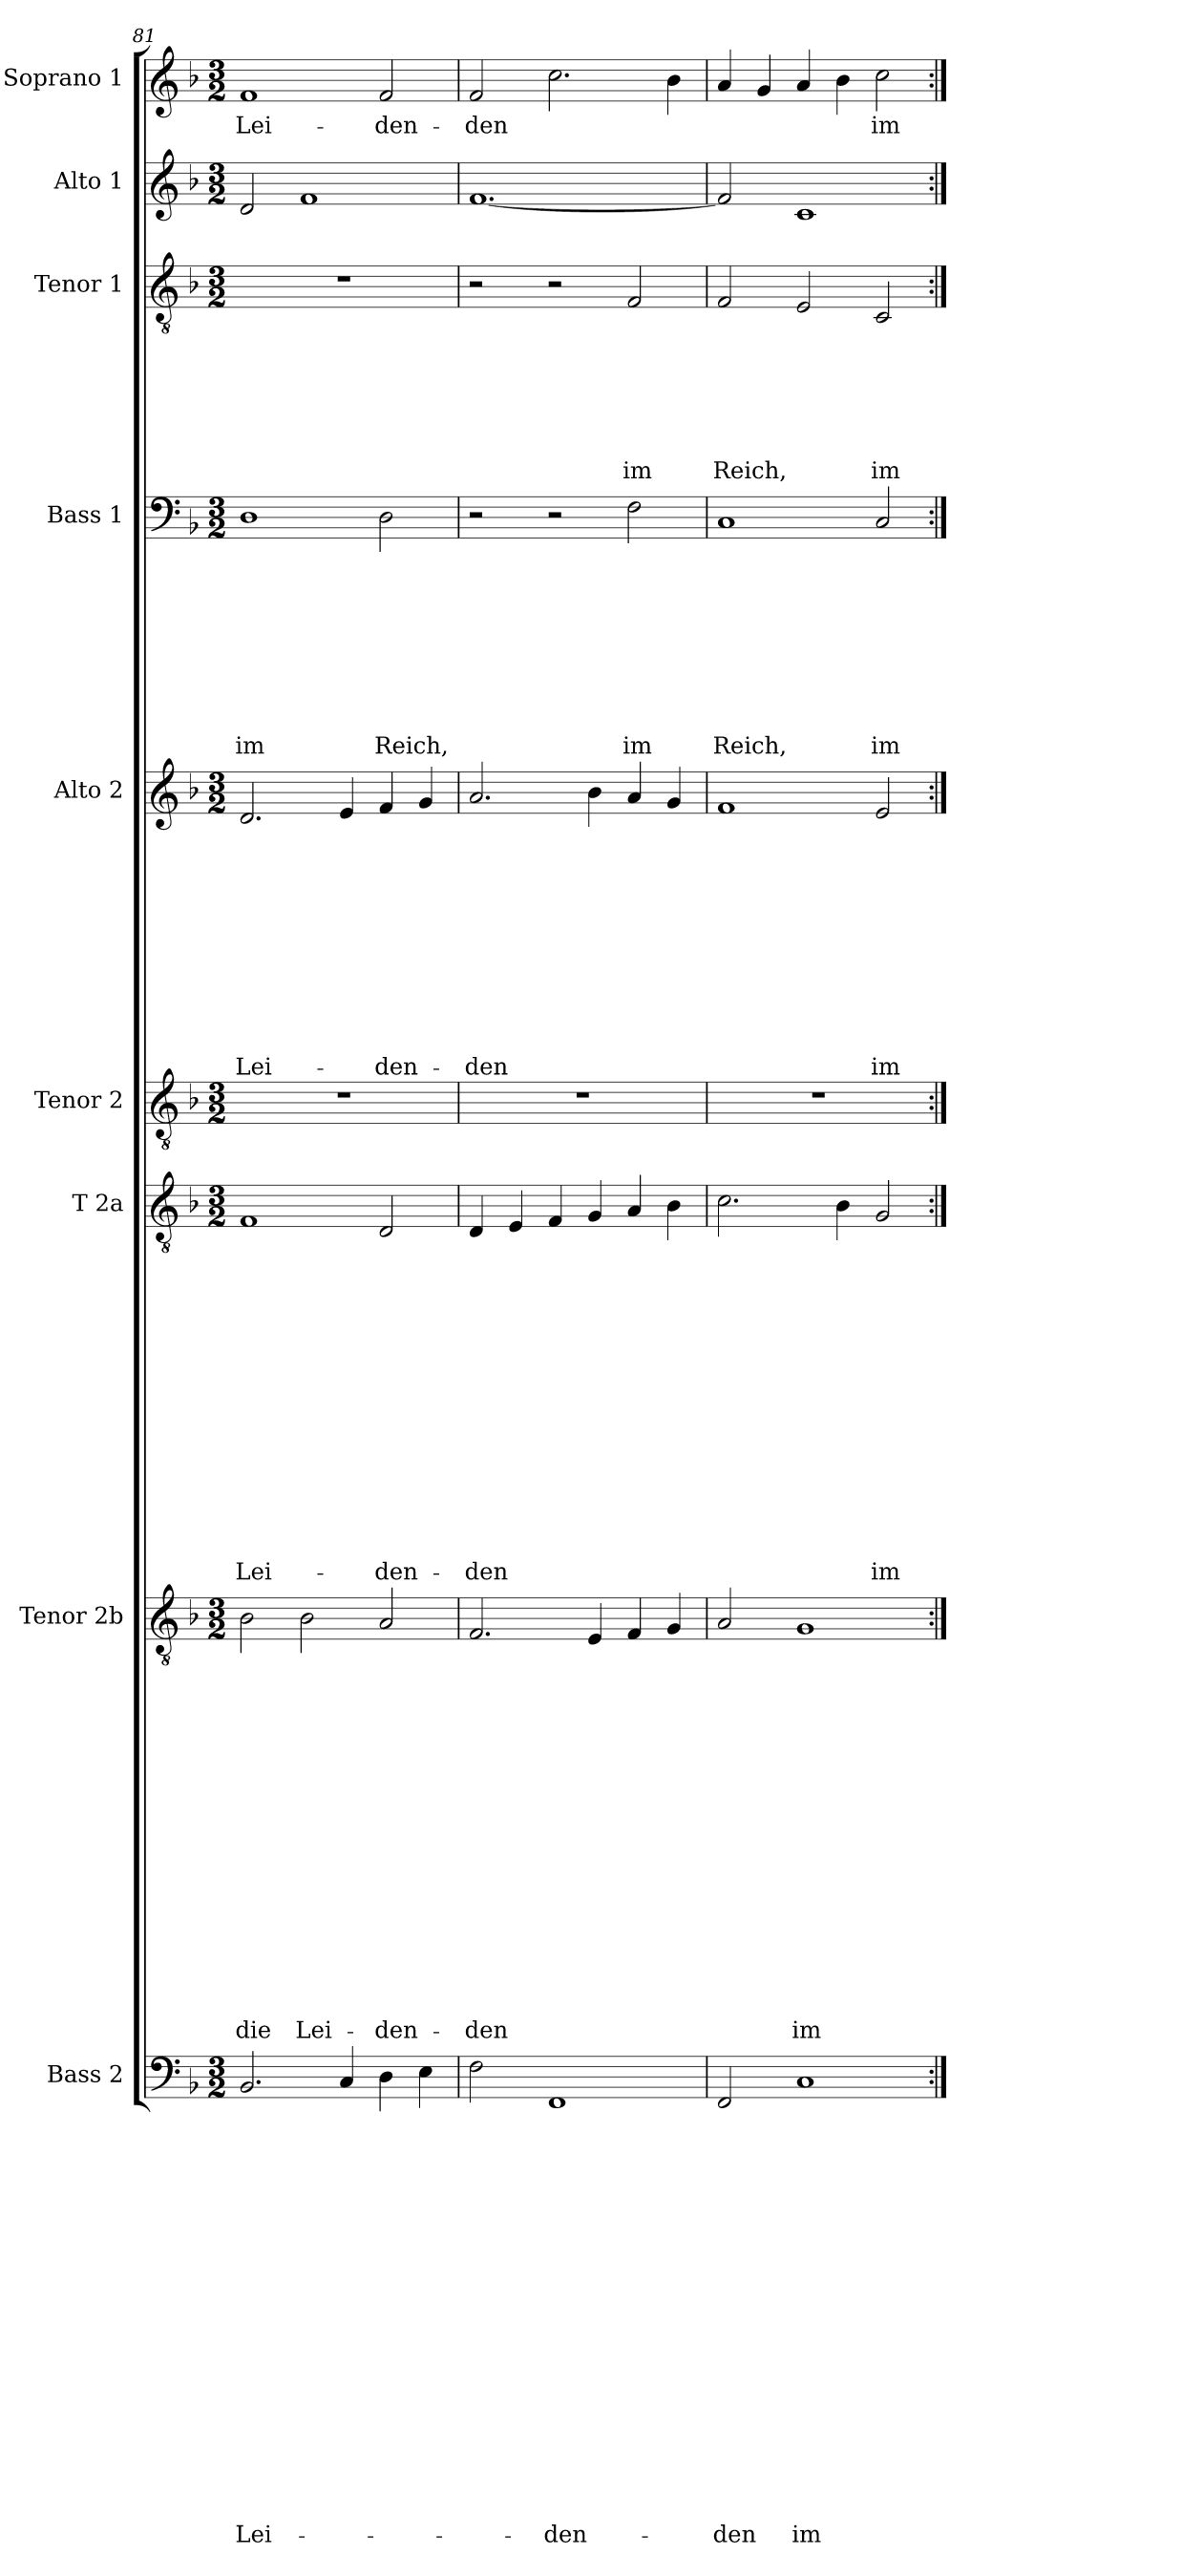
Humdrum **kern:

**kern	**text	**text	**text	**text	**text	**text	**text	**text	**text	**text	**text	**text	**text	**text	**text	**text	**text	**text	**text	**kern	**text	**text	**text	**text	**text	**text	**text	**text	**text	**text	**text	**text	**text	**text	**text	**text	**text	**kern	**text	**text	**text	**text	**text	**text	**text	**text	**text	**text	**text	**text	**text	**text	**text	**kern	**kern	**text	**text	**text	**text	**text	**text	**text	**text	**text	**text	**text	**kern	**text	**text	**text	**text	**text	**text	**text	**text	**text	**kern	**text	**text	**text	**text	**text	**text	**text	**kern	**text	**kern	**text
*part9	*part9	*part9	*part9	*part9	*part9	*part9	*part9	*part9	*part9	*part9	*part9	*part9	*part9	*part9	*part9	*part9	*part9	*part9	*part9	*part8	*part8	*part8	*part8	*part8	*part8	*part8	*part8	*part8	*part8	*part8	*part8	*part8	*part8	*part8	*part8	*part8	*part8	*part7	*part7	*part7	*part7	*part7	*part7	*part7	*part7	*part7	*part7	*part7	*part7	*part7	*part7	*part7	*part7	*part6	*part5	*part5	*part5	*part5	*part5	*part5	*part5	*part5	*part5	*part5	*part5	*part5	*part4	*part4	*part4	*part4	*part4	*part4	*part4	*part4	*part4	*part4	*part3	*part3	*part3	*part3	*part3	*part3	*part3	*part3	*part2	*part2	*part1	*part1
*staff9	*staff9	*staff9	*staff9	*staff9	*staff9	*staff9	*staff9	*staff9	*staff9	*staff9	*staff9	*staff9	*staff9	*staff9	*staff9	*staff9	*staff9	*staff9	*staff9	*staff8	*staff8	*staff8	*staff8	*staff8	*staff8	*staff8	*staff8	*staff8	*staff8	*staff8	*staff8	*staff8	*staff8	*staff8	*staff8	*staff8	*staff8	*staff7	*staff7	*staff7	*staff7	*staff7	*staff7	*staff7	*staff7	*staff7	*staff7	*staff7	*staff7	*staff7	*staff7	*staff7	*staff7	*staff6	*staff5	*staff5	*staff5	*staff5	*staff5	*staff5	*staff5	*staff5	*staff5	*staff5	*staff5	*staff5	*staff4	*staff4	*staff4	*staff4	*staff4	*staff4	*staff4	*staff4	*staff4	*staff4	*staff3	*staff3	*staff3	*staff3	*staff3	*staff3	*staff3	*staff3	*staff2	*staff2	*staff1	*staff1
*I"Bass 2	*	*	*	*	*	*	*	*	*	*	*	*	*	*	*	*	*	*	*	*I"Tenor 2b	*	*	*	*	*	*	*	*	*	*	*	*	*	*	*	*	*	*I"T 2a	*	*	*	*	*	*	*	*	*	*	*	*	*	*	*	*I"Tenor 2	*I"Alto 2	*	*	*	*	*	*	*	*	*	*	*	*I"Bass 1	*	*	*	*	*	*	*	*	*	*I"Tenor 1	*	*	*	*	*	*	*	*I"Alto 1	*	*I"Soprano 1	*
*I'B 2	*	*	*	*	*	*	*	*	*	*	*	*	*	*	*	*	*	*	*	*I'T 2b	*	*	*	*	*	*	*	*	*	*	*	*	*	*	*	*	*	*I'T 2a	*	*	*	*	*	*	*	*	*	*	*	*	*	*	*	*	*I'A 2	*	*	*	*	*	*	*	*	*	*	*	*I'B 1	*	*	*	*	*	*	*	*	*	*I'T 1	*	*	*	*	*	*	*	*I'A 1	*	*I'S 1	*
*clefF4	*	*	*	*	*	*	*	*	*	*	*	*	*	*	*	*	*	*	*	*clefGv2	*	*	*	*	*	*	*	*	*	*	*	*	*	*	*	*	*	*clefGv2	*	*	*	*	*	*	*	*	*	*	*	*	*	*	*	*clefGv2	*clefG2	*	*	*	*	*	*	*	*	*	*	*	*clefF4	*	*	*	*	*	*	*	*	*	*clefGv2	*	*	*	*	*	*	*	*clefG2	*	*clefG2	*
*k[b-]	*	*	*	*	*	*	*	*	*	*	*	*	*	*	*	*	*	*	*	*k[b-]	*	*	*	*	*	*	*	*	*	*	*	*	*	*	*	*	*	*k[b-]	*	*	*	*	*	*	*	*	*	*	*	*	*	*	*	*k[b-]	*k[b-]	*	*	*	*	*	*	*	*	*	*	*	*k[b-]	*	*	*	*	*	*	*	*	*	*k[b-]	*	*	*	*	*	*	*	*k[b-]	*	*k[b-]	*
*F:	*	*	*	*	*	*	*	*	*	*	*	*	*	*	*	*	*	*	*	*F:	*	*	*	*	*	*	*	*	*	*	*	*	*	*	*	*	*	*F:	*	*	*	*	*	*	*	*	*	*	*	*	*	*	*	*F:	*F:	*	*	*	*	*	*	*	*	*	*	*	*F:	*	*	*	*	*	*	*	*	*	*F:	*	*	*	*	*	*	*	*F:	*	*F:	*
*M3/2	*	*	*	*	*	*	*	*	*	*	*	*	*	*	*	*	*	*	*	*M3/2	*	*	*	*	*	*	*	*	*	*	*	*	*	*	*	*	*	*M3/2	*	*	*	*	*	*	*	*	*	*	*	*	*	*	*	*M3/2	*M3/2	*	*	*	*	*	*	*	*	*	*	*	*M3/2	*	*	*	*	*	*	*	*	*	*M3/2	*	*	*	*	*	*	*	*M3/2	*	*M3/2	*
=81	=81	=81	=81	=81	=81	=81	=81	=81	=81	=81	=81	=81	=81	=81	=81	=81	=81	=81	=81	=81	=81	=81	=81	=81	=81	=81	=81	=81	=81	=81	=81	=81	=81	=81	=81	=81	=81	=81	=81	=81	=81	=81	=81	=81	=81	=81	=81	=81	=81	=81	=81	=81	=81	=81	=81	=81	=81	=81	=81	=81	=81	=81	=81	=81	=81	=81	=81	=81	=81	=81	=81	=81	=81	=81	=81	=81	=81	=81	=81	=81	=81	=81	=81	=81	=81	=81	=81	=81
!	!	!	!	!	!	!	!	!	!	!	!	!	!	!	!	!	!	!	!LO:LY:b	!	!	!	!	!	!	!	!	!	!	!	!	!	!	!	!	!	!LO:LY:b	!	!	!	!	!	!	!	!	!	!	!	!	!	!	!	!LO:LY:b	!	!	!	!	!	!	!	!	!	!	!	!	!LO:LY:b	!	!	!	!	!	!	!	!	!	!LO:LY:b	!	!	!	!	!	!	!	!	!	!	!	!LO:LY:b
2.BB-/	.	.	.	.	.	.	.	.	.	.	.	.	.	.	.	.	.	.	Lei-	2B-\	.	.	.	.	.	.	.	.	.	.	.	.	.	.	.	.	die	1F	.	.	.	.	.	.	.	.	.	.	.	.	.	.	Lei-	1.r	2.d/	.	.	.	.	.	.	.	.	.	.	Lei-	1D	.	.	.	.	.	.	.	.	im	1.r	.	.	.	.	.	.	.	2d/	.	1f	Lei-
!	!	!	!	!	!	!	!	!	!	!	!	!	!	!	!	!	!	!	!	!	!	!	!	!	!	!	!	!	!	!	!	!	!	!	!	!	!LO:LY:b	!	!	!	!	!	!	!	!	!	!	!	!	!	!	!	!	!	!	!	!	!	!	!	!	!	!	!	!	!	!	!	!	!	!	!	!	!	!	!	!	!	!	!	!	!	!	!	!	!	!	!
.	.	.	.	.	.	.	.	.	.	.	.	.	.	.	.	.	.	.	.	2B-\	.	.	.	.	.	.	.	.	.	.	.	.	.	.	.	.	Lei-	.	.	.	.	.	.	.	.	.	.	.	.	.	.	.	.	.	.	.	.	.	.	.	.	.	.	.	.	.	.	.	.	.	.	.	.	.	.	.	.	.	.	.	.	.	.	.	1f	.	.	.
4C/	.	.	.	.	.	.	.	.	.	.	.	.	.	.	.	.	.	.	.	.	.	.	.	.	.	.	.	.	.	.	.	.	.	.	.	.	.	.	.	.	.	.	.	.	.	.	.	.	.	.	.	.	.	.	4e/	.	.	.	.	.	.	.	.	.	.	.	.	.	.	.	.	.	.	.	.	.	.	.	.	.	.	.	.	.	.	.	.	.
!	!	!	!	!	!	!	!	!	!	!	!	!	!	!	!	!	!	!	!	!	!	!	!	!	!	!	!	!	!	!	!	!	!	!	!	!	!LO:LY:b	!	!	!	!	!	!	!	!	!	!	!	!	!	!	!	!LO:LY:b	!	!	!	!	!	!	!	!	!	!	!	!	!LO:LY:b	!	!	!	!	!	!	!	!	!	!LO:LY:b	!	!	!	!	!	!	!	!	!	!	!	!LO:LY:b
4D\	.	.	.	.	.	.	.	.	.	.	.	.	.	.	.	.	.	.	.	2A/	.	.	.	.	.	.	.	.	.	.	.	.	.	.	.	.	-den-	2D/	.	.	.	.	.	.	.	.	.	.	.	.	.	.	-den-	.	4f/	.	.	.	.	.	.	.	.	.	.	-den-	2D\	.	.	.	.	.	.	.	.	Reich,	.	.	.	.	.	.	.	.	.	.	2f/	-den-
4E\	.	.	.	.	.	.	.	.	.	.	.	.	.	.	.	.	.	.	.	.	.	.	.	.	.	.	.	.	.	.	.	.	.	.	.	.	.	.	.	.	.	.	.	.	.	.	.	.	.	.	.	.	.	.	4g/	.	.	.	.	.	.	.	.	.	.	.	.	.	.	.	.	.	.	.	.	.	.	.	.	.	.	.	.	.	.	.	.	.
=82	=82	=82	=82	=82	=82	=82	=82	=82	=82	=82	=82	=82	=82	=82	=82	=82	=82	=82	=82	=82	=82	=82	=82	=82	=82	=82	=82	=82	=82	=82	=82	=82	=82	=82	=82	=82	=82	=82	=82	=82	=82	=82	=82	=82	=82	=82	=82	=82	=82	=82	=82	=82	=82	=82	=82	=82	=82	=82	=82	=82	=82	=82	=82	=82	=82	=82	=82	=82	=82	=82	=82	=82	=82	=82	=82	=82	=82	=82	=82	=82	=82	=82	=82	=82	=82	=82	=82	=82
!	!	!	!	!	!	!	!	!	!	!	!	!	!	!	!	!	!	!	!	!	!	!	!	!	!	!	!	!	!	!	!	!	!	!	!	!	!LO:LY:b	!	!	!	!	!	!	!	!	!	!	!	!	!	!	!	!LO:LY:b	!	!	!	!	!	!	!	!	!	!	!	!	!LO:LY:b	!	!	!	!	!	!	!	!	!	!	!	!	!	!	!	!	!	!	!	!	!	!LO:LY:b
2F\	.	.	.	.	.	.	.	.	.	.	.	.	.	.	.	.	.	.	.	2.F/	.	.	.	.	.	.	.	.	.	.	.	.	.	.	.	.	-den	4D/	.	.	.	.	.	.	.	.	.	.	.	.	.	.	-den	1.r	2.a/	.	.	.	.	.	.	.	.	.	.	-den	2r	.	.	.	.	.	.	.	.	.	2r	.	.	.	.	.	.	.	[<1.f	.	2f/	-den
.	.	.	.	.	.	.	.	.	.	.	.	.	.	.	.	.	.	.	.	.	.	.	.	.	.	.	.	.	.	.	.	.	.	.	.	.	.	4E/	.	.	.	.	.	.	.	.	.	.	.	.	.	.	.	.	.	.	.	.	.	.	.	.	.	.	.	.	.	.	.	.	.	.	.	.	.	.	.	.	.	.	.	.	.	.	.	.	.	.
!	!	!	!	!	!	!	!	!	!	!	!	!	!	!	!	!	!	!	!LO:LY:b	!	!	!	!	!	!	!	!	!	!	!	!	!	!	!	!	!	!	!	!	!	!	!	!	!	!	!	!	!	!	!	!	!	!	!	!	!	!	!	!	!	!	!	!	!	!	!	!	!	!	!	!	!	!	!	!	!	!	!	!	!	!	!	!	!	!	!	!	!
1FF	.	.	.	.	.	.	.	.	.	.	.	.	.	.	.	.	.	.	-den-	.	.	.	.	.	.	.	.	.	.	.	.	.	.	.	.	.	.	4F/	.	.	.	.	.	.	.	.	.	.	.	.	.	.	.	.	.	.	.	.	.	.	.	.	.	.	.	.	2r	.	.	.	.	.	.	.	.	.	2r	.	.	.	.	.	.	.	.	.	2.cc\	.
.	.	.	.	.	.	.	.	.	.	.	.	.	.	.	.	.	.	.	.	4E/	.	.	.	.	.	.	.	.	.	.	.	.	.	.	.	.	.	4G/	.	.	.	.	.	.	.	.	.	.	.	.	.	.	.	.	4b-\	.	.	.	.	.	.	.	.	.	.	.	.	.	.	.	.	.	.	.	.	.	.	.	.	.	.	.	.	.	.	.	.	.
!	!	!	!	!	!	!	!	!	!	!	!	!	!	!	!	!	!	!	!	!	!	!	!	!	!	!	!	!	!	!	!	!	!	!	!	!	!	!	!	!	!	!	!	!	!	!	!	!	!	!	!	!	!	!	!	!	!	!	!	!	!	!	!	!	!	!	!	!	!	!	!	!	!	!	!	!LO:LY:b	!	!	!	!	!	!	!	!LO:LY:b	!	!	!	!
.	.	.	.	.	.	.	.	.	.	.	.	.	.	.	.	.	.	.	.	4F/	.	.	.	.	.	.	.	.	.	.	.	.	.	.	.	.	.	4A/	.	.	.	.	.	.	.	.	.	.	.	.	.	.	.	.	4a/	.	.	.	.	.	.	.	.	.	.	.	2F\	.	.	.	.	.	.	.	.	im	2F/	.	.	.	.	.	.	im	.	.	.	.
.	.	.	.	.	.	.	.	.	.	.	.	.	.	.	.	.	.	.	.	4G/	.	.	.	.	.	.	.	.	.	.	.	.	.	.	.	.	.	4B-\	.	.	.	.	.	.	.	.	.	.	.	.	.	.	.	.	4g/	.	.	.	.	.	.	.	.	.	.	.	.	.	.	.	.	.	.	.	.	.	.	.	.	.	.	.	.	.	.	.	4b-\	.
=83	=83	=83	=83	=83	=83	=83	=83	=83	=83	=83	=83	=83	=83	=83	=83	=83	=83	=83	=83	=83	=83	=83	=83	=83	=83	=83	=83	=83	=83	=83	=83	=83	=83	=83	=83	=83	=83	=83	=83	=83	=83	=83	=83	=83	=83	=83	=83	=83	=83	=83	=83	=83	=83	=83	=83	=83	=83	=83	=83	=83	=83	=83	=83	=83	=83	=83	=83	=83	=83	=83	=83	=83	=83	=83	=83	=83	=83	=83	=83	=83	=83	=83	=83	=83	=83	=83	=83	=83
!	!	!	!	!	!	!	!	!	!	!	!	!	!	!	!	!	!	!	!LO:LY:b	!	!	!	!	!	!	!	!	!	!	!	!	!	!	!	!	!	!	!	!	!	!	!	!	!	!	!	!	!	!	!	!	!	!	!	!	!	!	!	!	!	!	!	!	!	!	!	!	!	!	!	!	!	!	!	!	!LO:LY:b	!	!	!	!	!	!	!	!LO:LY:b	!	!	!	!
2FF/	.	.	.	.	.	.	.	.	.	.	.	.	.	.	.	.	.	.	-den	2A/	.	.	.	.	.	.	.	.	.	.	.	.	.	.	.	.	.	2.c\	.	.	.	.	.	.	.	.	.	.	.	.	.	.	.	1.r	1f	.	.	.	.	.	.	.	.	.	.	.	1C	.	.	.	.	.	.	.	.	Reich,	2F/	.	.	.	.	.	.	Reich,	2f/]	.	4a/	.
.	.	.	.	.	.	.	.	.	.	.	.	.	.	.	.	.	.	.	.	.	.	.	.	.	.	.	.	.	.	.	.	.	.	.	.	.	.	.	.	.	.	.	.	.	.	.	.	.	.	.	.	.	.	.	.	.	.	.	.	.	.	.	.	.	.	.	.	.	.	.	.	.	.	.	.	.	.	.	.	.	.	.	.	.	.	.	4g/	.
!	!	!	!	!	!	!	!	!	!	!	!	!	!	!	!	!	!	!	!LO:LY:b	!	!	!	!	!	!	!	!	!	!	!	!	!	!	!	!	!	!LO:LY:b	!	!	!	!	!	!	!	!	!	!	!	!	!	!	!	!	!	!	!	!	!	!	!	!	!	!	!	!	!	!	!	!	!	!	!	!	!	!	!	!	!	!	!	!	!	!	!	!	!	!	!
1C	.	.	.	.	.	.	.	.	.	.	.	.	.	.	.	.	.	.	im	1G	.	.	.	.	.	.	.	.	.	.	.	.	.	.	.	.	im	.	.	.	.	.	.	.	.	.	.	.	.	.	.	.	.	.	.	.	.	.	.	.	.	.	.	.	.	.	.	.	.	.	.	.	.	.	.	.	2E/	.	.	.	.	.	.	.	1c	.	4a/	.
.	.	.	.	.	.	.	.	.	.	.	.	.	.	.	.	.	.	.	.	.	.	.	.	.	.	.	.	.	.	.	.	.	.	.	.	.	.	4B-\	.	.	.	.	.	.	.	.	.	.	.	.	.	.	.	.	.	.	.	.	.	.	.	.	.	.	.	.	.	.	.	.	.	.	.	.	.	.	.	.	.	.	.	.	.	.	.	.	4b-\	.
!	!	!	!	!	!	!	!	!	!	!	!	!	!	!	!	!	!	!	!	!	!	!	!	!	!	!	!	!	!	!	!	!	!	!	!	!	!	!	!	!	!	!	!	!	!	!	!	!	!	!	!	!	!LO:LY:b	!	!	!	!	!	!	!	!	!	!	!	!	!LO:LY:b	!	!	!	!	!	!	!	!	!	!LO:LY:b	!	!	!	!	!	!	!	!LO:LY:b	!	!	!	!LO:LY:b
.	.	.	.	.	.	.	.	.	.	.	.	.	.	.	.	.	.	.	.	.	.	.	.	.	.	.	.	.	.	.	.	.	.	.	.	.	.	2G/	.	.	.	.	.	.	.	.	.	.	.	.	.	.	im	.	2e/	.	.	.	.	.	.	.	.	.	.	im	2C/	.	.	.	.	.	.	.	.	im	2C/	.	.	.	.	.	.	im	.	.	2cc\	im
=:|!	=:|!	=:|!	=:|!	=:|!	=:|!	=:|!	=:|!	=:|!	=:|!	=:|!	=:|!	=:|!	=:|!	=:|!	=:|!	=:|!	=:|!	=:|!	=:|!	=:|!	=:|!	=:|!	=:|!	=:|!	=:|!	=:|!	=:|!	=:|!	=:|!	=:|!	=:|!	=:|!	=:|!	=:|!	=:|!	=:|!	=:|!	=:|!	=:|!	=:|!	=:|!	=:|!	=:|!	=:|!	=:|!	=:|!	=:|!	=:|!	=:|!	=:|!	=:|!	=:|!	=:|!	=:|!	=:|!	=:|!	=:|!	=:|!	=:|!	=:|!	=:|!	=:|!	=:|!	=:|!	=:|!	=:|!	=:|!	=:|!	=:|!	=:|!	=:|!	=:|!	=:|!	=:|!	=:|!	=:|!	=:|!	=:|!	=:|!	=:|!	=:|!	=:|!	=:|!	=:|!	=:|!	=:|!	=:|!	=:|!
*-	*-	*-	*-	*-	*-	*-	*-	*-	*-	*-	*-	*-	*-	*-	*-	*-	*-	*-	*-	*-	*-	*-	*-	*-	*-	*-	*-	*-	*-	*-	*-	*-	*-	*-	*-	*-	*-	*-	*-	*-	*-	*-	*-	*-	*-	*-	*-	*-	*-	*-	*-	*-	*-	*-	*-	*-	*-	*-	*-	*-	*-	*-	*-	*-	*-	*-	*-	*-	*-	*-	*-	*-	*-	*-	*-	*-	*-	*-	*-	*-	*-	*-	*-	*-	*-	*-	*-	*-
